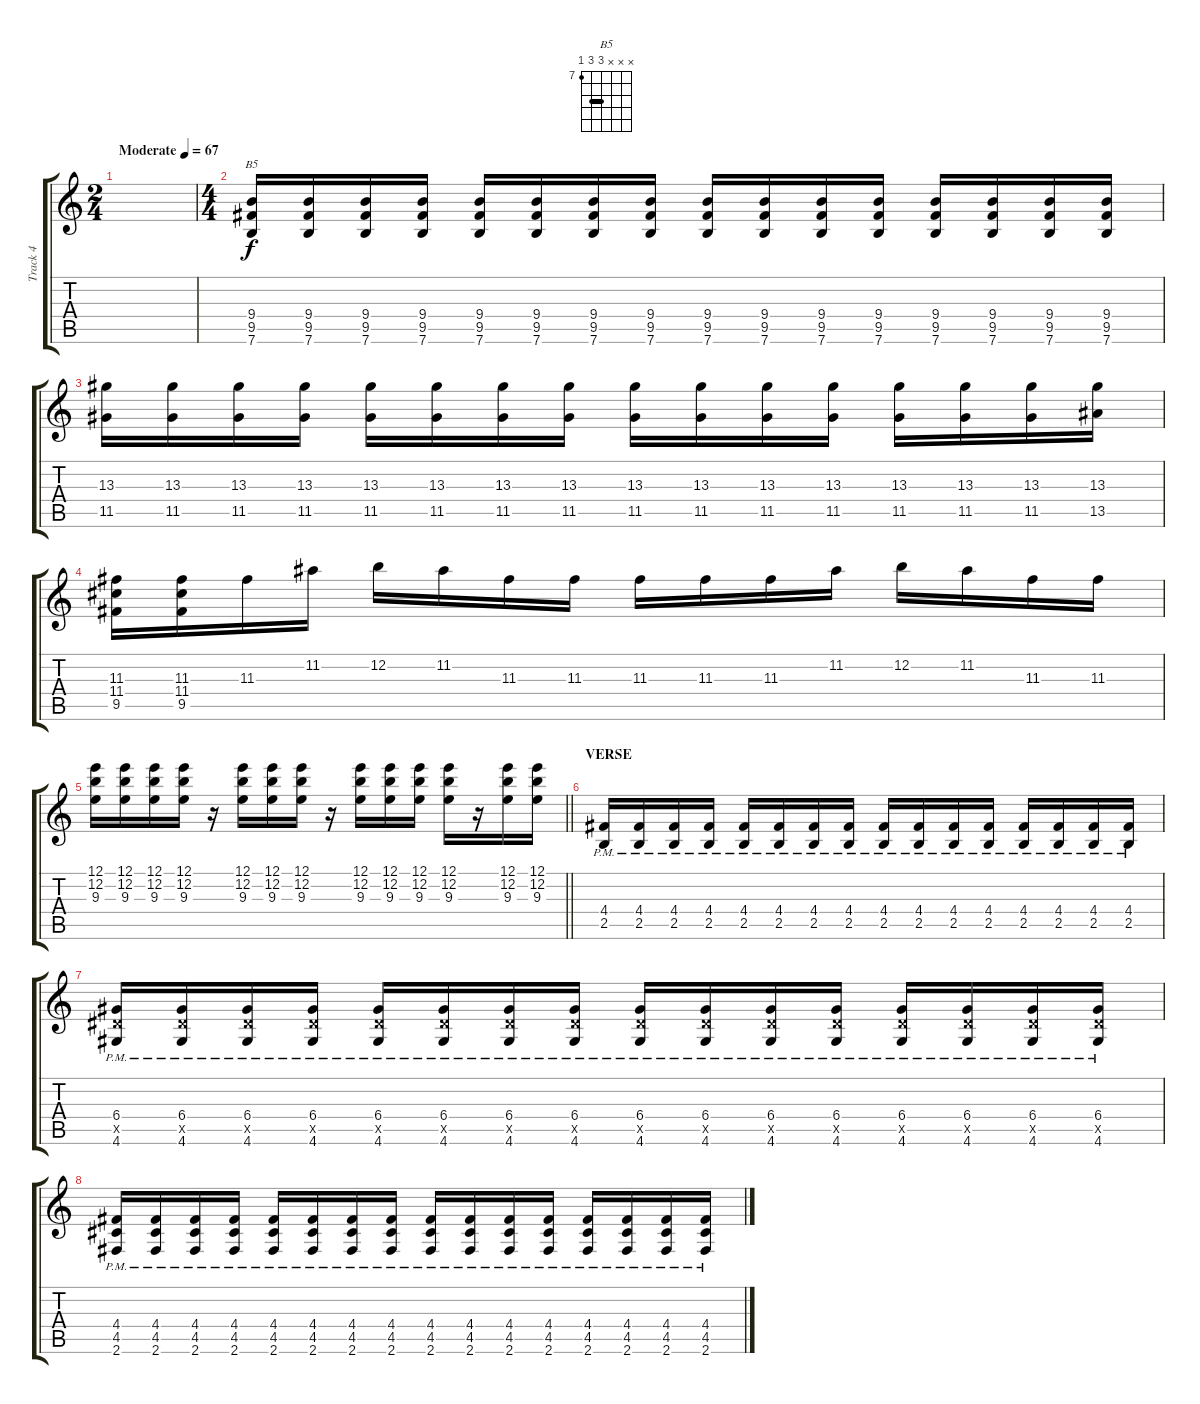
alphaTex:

\track ("Track 4" "Track 4") {instrument distortionguitar}
\staff {score tabs}
\tuning (E4 B3 G3 D3 A2 E2) {hide}
\chord ("B5" x x x 9 9 7) {firstfret 7 barre 9}
\ts (2 4)
\tempo (67 "Moderate")
\clef g2
\ks c
|
\ts (4 4)
(9.4 9.5 7.6).16{ch "B5"} (9.4 9.5 7.6).16 (9.4 9.5 7.6).16 (9.4 9.5 7.6).16 (9.4 9.5 7.6).16 (9.4 9.5 7.6).16 (9.4 9.5 7.6).16 (9.4 9.5 7.6).16 (9.4 9.5 7.6).16 (9.4 9.5 7.6).16 (9.4 9.5 7.6).16 (9.4 9.5 7.6).16 (9.4 9.5 7.6).16 (9.4 9.5 7.6).16 (9.4 9.5 7.6).16 (9.4 9.5 7.6).16 |
(13.3 11.5).16 (13.3 11.5).16 (13.3 11.5).16 (13.3 11.5).16 (13.3 11.5).16 (13.3 11.5).16 (13.3 11.5).16 (13.3 11.5).16 (13.3 11.5).16 (13.3 11.5).16 (13.3 11.5).16 (13.3 11.5).16 (13.3 11.5).16 (13.3 11.5).16 (13.3 11.5).16 (13.3 13.5).16 |
(11.3 11.4 9.5).16 (11.3 11.4 9.5).16 11.3.16 11.2.16 12.2.16 11.2.16 11.3.16 11.3.16 11.3.16 11.3.16 11.3.16 11.2.16 12.2.16 11.2.16 11.3.16 11.3.16 |
\barLineRight lightlight
(12.1 12.2 9.3).16 (12.1 12.2 9.3).16 (12.1 12.2 9.3).16 (12.1 12.2 9.3).16 r.16 (12.1 12.2 9.3).16 (12.1 12.2 9.3).16 (12.1 12.2 9.3).16 r.16 (12.1 12.2 9.3).16 (12.1 12.2 9.3).16 (12.1 12.2 9.3).16 (12.1 12.2 9.3).16 r.16 (12.1 12.2 9.3).16 (12.1 12.2 9.3).16 |
\section ("" "VERSE")
(4.4{pm} 2.5{pm}).16 (4.4{pm} 2.5{pm}).16 (4.4{pm} 2.5{pm}).16 (4.4{pm} 2.5{pm}).16 (4.4{pm} 2.5{pm}).16 (4.4{pm} 2.5{pm}).16 (4.4{pm} 2.5{pm}).16 (4.4{pm} 2.5{pm}).16 (4.4{pm} 2.5{pm}).16 (4.4{pm} 2.5{pm}).16 (4.4{pm} 2.5{pm}).16 (4.4{pm} 2.5{pm}).16 (4.4{pm} 2.5{pm}).16 (4.4{pm} 2.5{pm}).16 (4.4{pm} 2.5{pm}).16 (4.4{pm} 2.5{pm}).16 |
(6.4{pm} 6.5{x} 4.6{pm}).16 (6.4{pm} 6.5{x} 4.6{pm}).16 (6.4{pm} 6.5{x} 4.6{pm}).16 (6.4{pm} 6.5{x} 4.6{pm}).16 (6.4{pm} 6.5{x} 4.6{pm}).16 (6.4{pm} 6.5{x} 4.6{pm}).16 (6.4{pm} 6.5{x} 4.6{pm}).16 (6.4{pm} 6.5{x} 4.6{pm}).16 (6.4{pm} 6.5{x} 4.6{pm}).16 (6.4{pm} 6.5{x} 4.6{pm}).16 (6.4{pm} 6.5{x} 4.6{pm}).16 (6.4{pm} 6.5{x} 4.6{pm}).16 (6.4{pm} 6.5{x} 4.6{pm}).16 (6.4{pm} 6.5{x} 4.6{pm}).16 (6.4{pm} 6.5{x} 4.6{pm}).16 (6.4{pm} 6.5{x} 4.6{pm}).16 |
(4.4{pm} 4.5{pm} 2.6{pm}).16 (4.4{pm} 4.5{pm} 2.6{pm}).16 (4.4{pm} 4.5{pm} 2.6{pm}).16 (4.4{pm} 4.5{pm} 2.6{pm}).16 (4.4{pm} 4.5{pm} 2.6{pm}).16 (4.4{pm} 4.5{pm} 2.6{pm}).16 (4.4{pm} 4.5{pm} 2.6{pm}).16 (4.4{pm} 4.5{pm} 2.6{pm}).16 (4.4{pm} 4.5{pm} 2.6{pm}).16 (4.4{pm} 4.5{pm} 2.6{pm}).16 (4.4{pm} 4.5{pm} 2.6{pm}).16 (4.4{pm} 4.5{pm} 2.6{pm}).16 (4.4{pm} 4.5{pm} 2.6{pm}).16 (4.4{pm} 4.5{pm} 2.6{pm}).16 (4.4{pm} 4.5{pm} 2.6{pm}).16 (4.4{pm} 4.5{pm} 2.6{pm}).16
